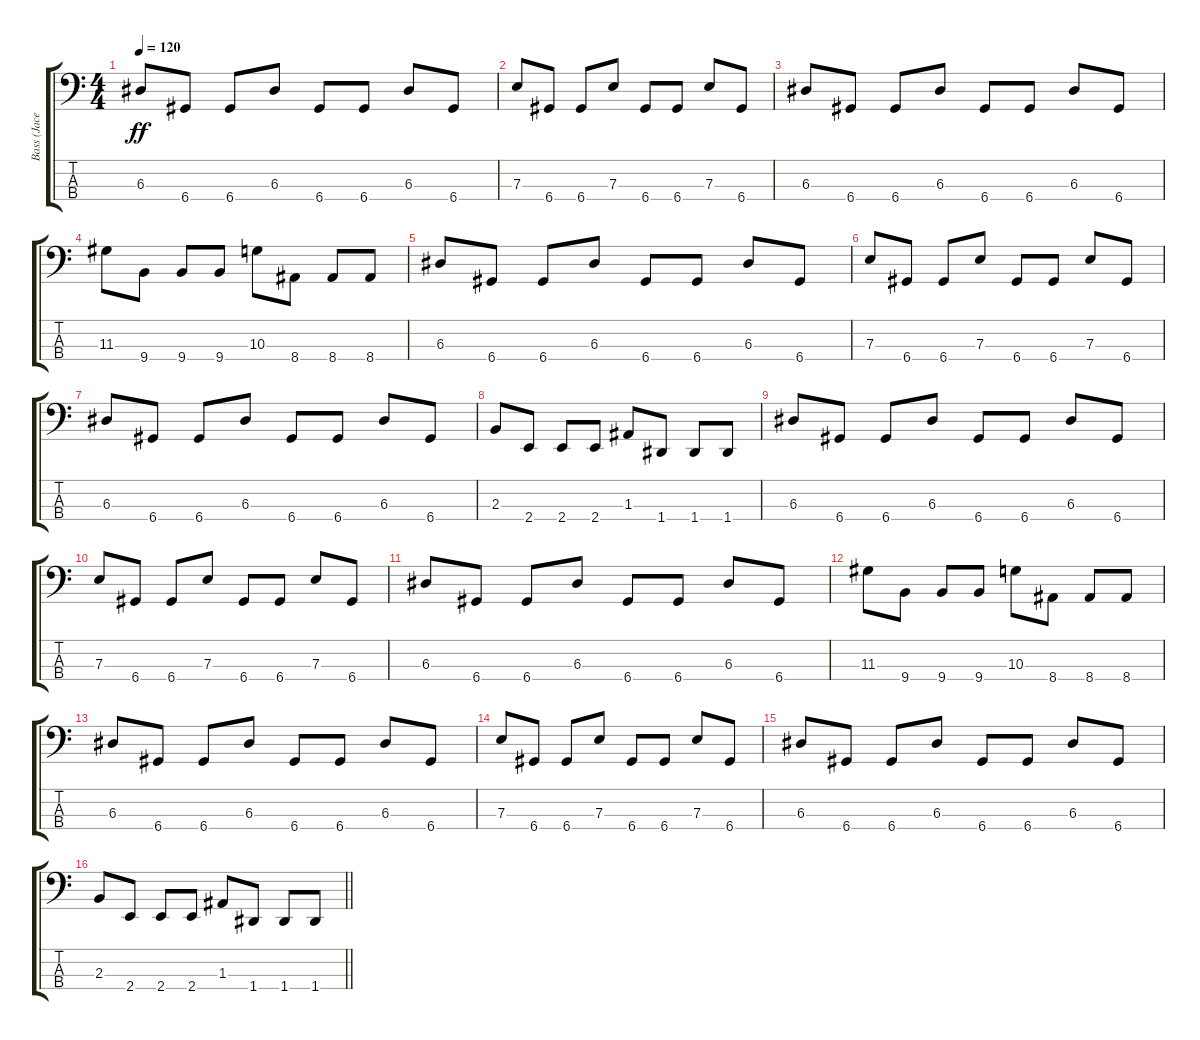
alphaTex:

\track ("Bass (Jacey)" "Bass (Jace") {instrument electricbassfinger}
\staff {score tabs}
\tuning (G2 D2 A1 D1) {hide}
\ts (4 4)
\tempo 120
\clef f4
\ks c
6.3.8{dy ff} 6.4.8 6.4.8 6.3.8 6.4.8 6.4.8 6.3.8 6.4.8 |
7.3.8 6.4.8 6.4.8 7.3.8 6.4.8 6.4.8 7.3.8 6.4.8 |
6.3.8 6.4.8 6.4.8 6.3.8 6.4.8 6.4.8 6.3.8 6.4.8 |
11.3.8 9.4.8 9.4.8 9.4.8 10.3.8 8.4.8 8.4.8 8.4.8 |
6.3.8 6.4.8 6.4.8 6.3.8 6.4.8 6.4.8 6.3.8 6.4.8 |
7.3.8 6.4.8 6.4.8 7.3.8 6.4.8 6.4.8 7.3.8 6.4.8 |
6.3.8 6.4.8 6.4.8 6.3.8 6.4.8 6.4.8 6.3.8 6.4.8 |
2.3.8 2.4.8 2.4.8 2.4.8 1.3.8 1.4.8 1.4.8 1.4.8 |
6.3.8 6.4.8 6.4.8 6.3.8 6.4.8 6.4.8 6.3.8 6.4.8 |
7.3.8 6.4.8 6.4.8 7.3.8 6.4.8 6.4.8 7.3.8 6.4.8 |
6.3.8 6.4.8 6.4.8 6.3.8 6.4.8 6.4.8 6.3.8 6.4.8 |
11.3.8 9.4.8 9.4.8 9.4.8 10.3.8 8.4.8 8.4.8 8.4.8 |
6.3.8 6.4.8 6.4.8 6.3.8 6.4.8 6.4.8 6.3.8 6.4.8 |
7.3.8 6.4.8 6.4.8 7.3.8 6.4.8 6.4.8 7.3.8 6.4.8 |
6.3.8 6.4.8 6.4.8 6.3.8 6.4.8 6.4.8 6.3.8 6.4.8 |
\barLineRight lightlight
2.3.8 2.4.8 2.4.8 2.4.8 1.3.8 1.4.8 1.4.8 1.4.8
